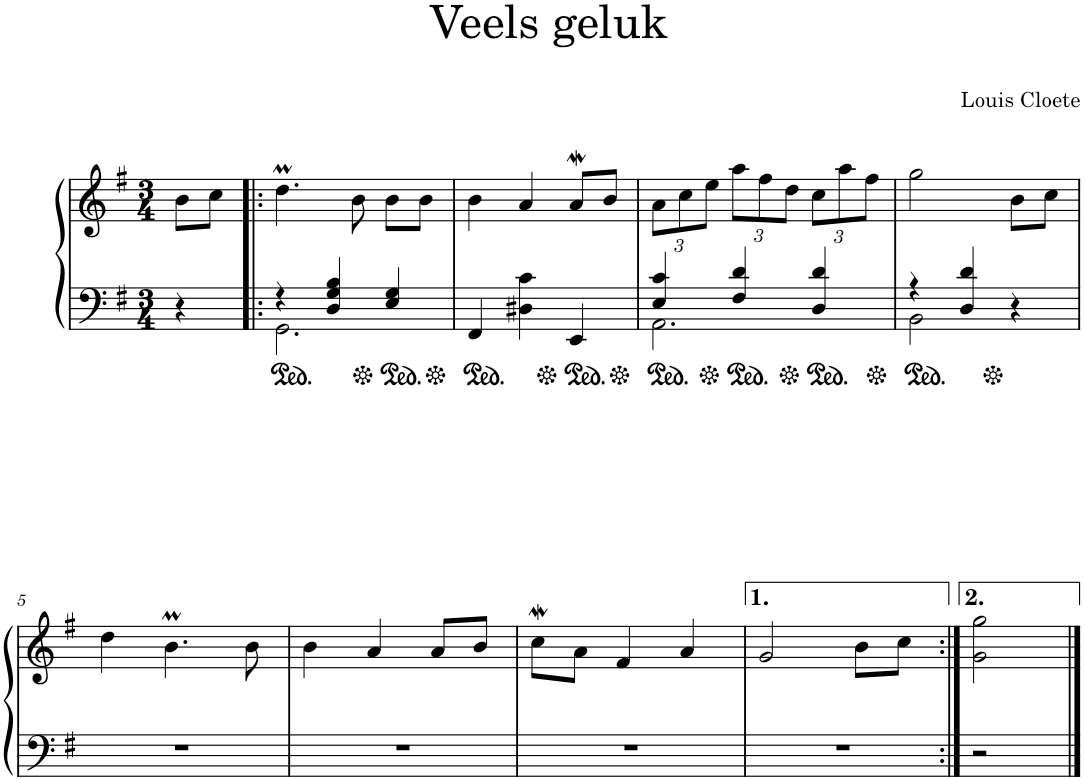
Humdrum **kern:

**kern	**kern
*part1	*part1
*staff2	*staff1
*I"Piano	*
*I'Pno.	*
*clefF4	*clefG2
*k[f#]	*k[f#]
*M3/4	*M3/4
=	=
4r	8b\L
.	8cc\J
=1!|:	=1!|:
*^	*
4r	2.GG\	4.ddM\
4D/ 4G/ 4B/	.	.
.	.	8b\
4E/ 4G/	.	8b\L
.	.	8b\J
*v	*v	*
=2	=2
4FF#/	4b\
4D#X\ 4c\	4a/
4EE/	8aW/L
.	8b/J
=3	=3
*^	*
*	*	*Xbrackettup
4E/ 4c/	2.AA\	12a\L
.	.	12cc\
.	.	12ee\J
4F#/ 4d/	.	12aa\L
.	.	12ff#\
.	.	12dd\J
4D/ 4d/	.	12cc\L
.	.	12aa\
.	.	12ff#\J
=4	=4	=4
4r	2BB\	2gg\
4D/ 4d/	.	.
4r	4ryy	8b\L
.	.	8cc\J
*v	*v	*
!!LO:LB:g=z
=5	=5
2.r	4dd\
.	4.bm\
.	8b\
=6	=6
2.r	4b\
.	4a/
.	8a/L
.	8b/J
=7	=7
2.r	8ccw\L
.	8a\J
.	4f#/
.	4a/
=8	=8
2.r	2g/
.	8b\L
.	8cc\J
=9:|!	=9:|!
2r	2g\ 2gg\
==	==
*-	*-
